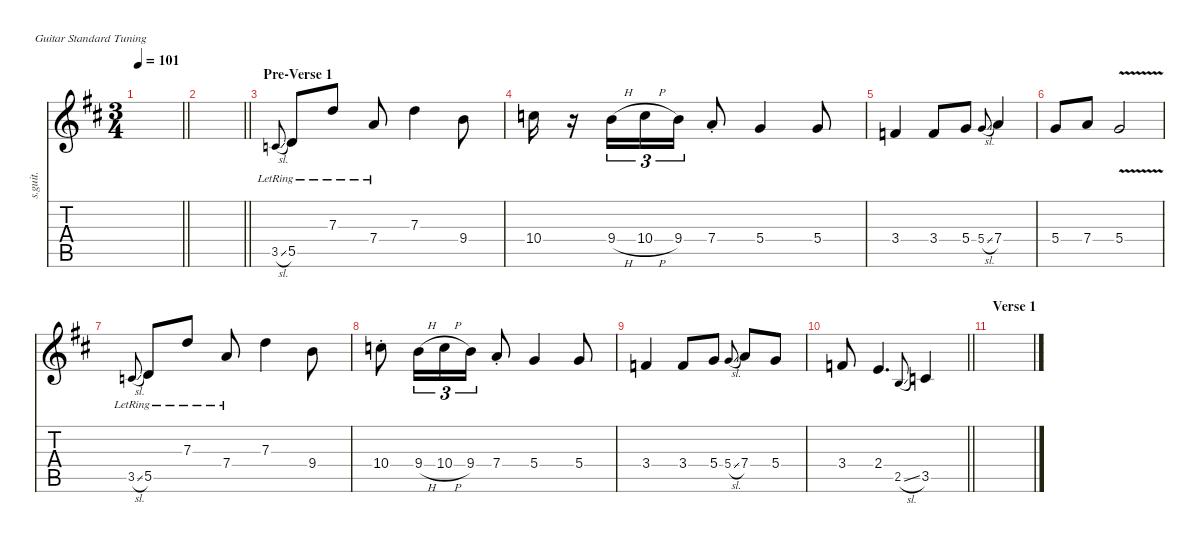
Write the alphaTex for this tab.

\defaultSystemsLayout 4
\hideDynamics
\bracketExtendMode nobrackets
\otherSystemsTrackNameOrientation horizontal
\track ("Guitar 3" "s.guit.") {defaultSystemsLayout 32 instrument electricguitarclean}
\staff {score tabs}
\tuning (E4 B3 G3 D3 A2 E2)
\ts (3 4)
\tempo 101
\clef g2
\barLineRight lightlight
\ks bminor
|
\barLineRight lightlight
|
\section ("" "Pre-Verse 1")
3.5{sl lr acc forcenatural}.8{gr onbeat instrument acousticguitarsteel beam Up} 5.5{lr acc forcenatural}.8{dy f beam Up} 7.3{lr acc forcenatural}.8{beam Up} 7.4{lr acc forcenatural}.8{beam Up} 7.3{acc forcenatural}.4{beam Down} 9.4{acc forcenatural}.8{beam Down} |
10.4{acc forcenatural}.16{beam Down} r.16{beam Down} 9.4{h acc forcenatural}.16{tu (3 2) beam Down} 10.4{h acc forcenatural}.16{tu (3 2) beam Down} 9.4{acc forcenatural}.16{tu (3 2) beam Down} 7.4{st acc forcenatural}.8{beam Up} 5.4{acc forcenatural}.4{beam Up} 5.4{acc forcenatural}.8{beam Up} |
3.4{acc forcenatural}.4{beam Up} 3.4{acc forcenatural}.8{beam Up} 5.4{acc forcenatural}.8{beam Up} 5.4{sl acc forcenatural}.8{gr onbeat dy mf beam Up} 7.4{acc forcenatural}.4{dy f beam Up} |
5.4{acc forcenatural}.8{beam Up} 7.4{acc forcenatural}.8{beam Up} 5.4{v acc forcenatural}.2{beam Up} |
3.5{sl lr acc forcenatural}.8{gr onbeat dy mf beam Up} 5.5{lr acc forcenatural}.8{dy f beam Up} 7.3{lr acc forcenatural}.8{beam Up} 7.4{lr acc forcenatural}.8{beam Up} 7.3{acc forcenatural}.4{beam Down} 9.4{acc forcenatural}.8{beam Down} |
10.4{st acc forcenatural}.8{beam Down} 9.4{h acc forcenatural}.16{tu (3 2) beam Down} 10.4{h acc forcenatural}.16{tu (3 2) beam Down} 9.4{acc forcenatural}.16{tu (3 2) beam Down} 7.4{st acc forcenatural}.8{beam Up} 5.4{acc forcenatural}.4{beam Up} 5.4{acc forcenatural}.8{beam Up} |
3.4{acc forcenatural}.4{beam Up} 3.4{acc forcenatural}.8{beam Up} 5.4{acc forcenatural}.8{beam Up} 5.4{sl acc forcenatural}.8{gr onbeat dy mf beam Up} 7.4{acc forcenatural}.8{dy f beam Up} 5.4{acc forcenatural}.8{beam Up} |
\barLineRight lightlight
3.4{acc forcenatural}.8{beam Up} 2.4{acc forcenatural}.4{d beam Up} 2.5{sl acc forcenatural}.8{gr onbeat dy mf beam Up} 3.5{acc forcenatural}.4{dy f beam Up} |
\section ("" "Verse 1")
